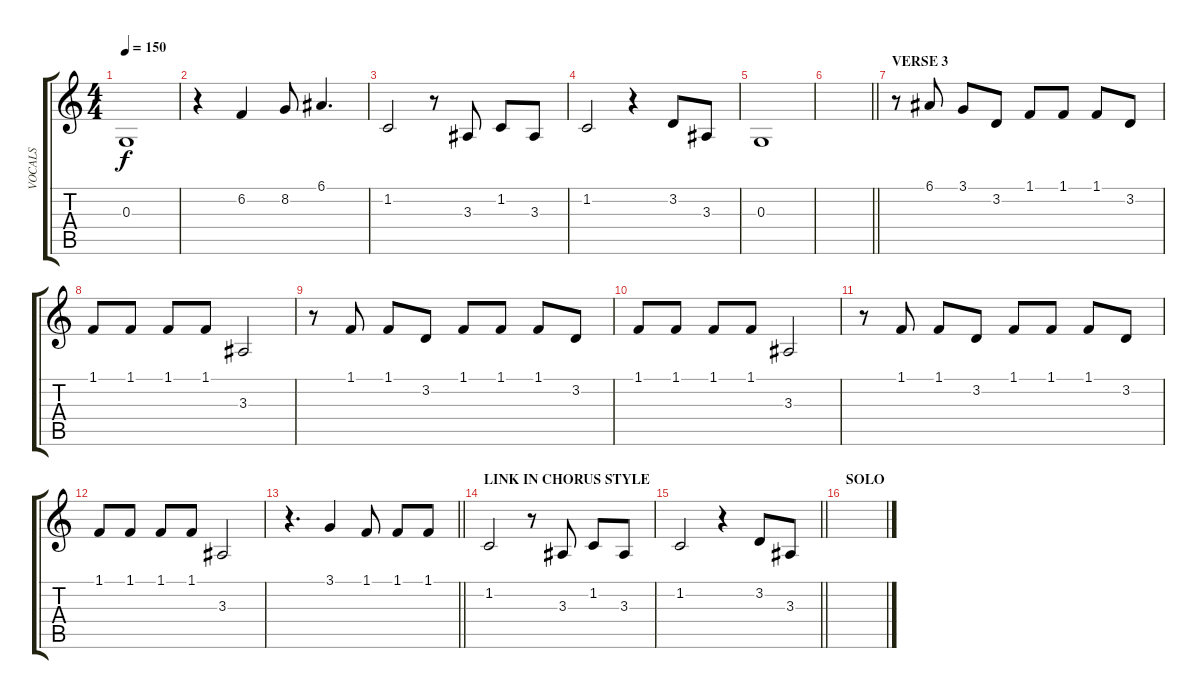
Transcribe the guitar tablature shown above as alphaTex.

\track ("VOCALS" "VOCALS") {solo instrument viola}
\staff {score tabs}
\tuning (E4 B3 G3 D3 A2 E2) {hide}
\ts (4 4)
\tempo 150
\clef g2
\ks c
0.3.1{dy f} |
r.4 6.2.4 8.2.8 6.1.4{d} |
1.2.2 r.8 3.3.8 1.2.8 3.3.8 |
1.2.2 r.4 3.2.8 3.3.8 |
0.3.1 |
\barLineRight lightlight
|
\section ("" "VERSE 3")
r.8 6.1.8 3.1.8 3.2.8 1.1.8 1.1.8 1.1.8 3.2.8 |
1.1.8 1.1.8 1.1.8 1.1.8 3.3.2 |
r.8 1.1.8 1.1.8 3.2.8 1.1.8 1.1.8 1.1.8 3.2.8 |
1.1.8 1.1.8 1.1.8 1.1.8 3.3.2 |
r.8 1.1.8 1.1.8 3.2.8 1.1.8 1.1.8 1.1.8 3.2.8 |
1.1.8 1.1.8 1.1.8 1.1.8 3.3.2 |
\barLineRight lightlight
r.4{d} 3.1.4 1.1.8 1.1.8 1.1.8 |
\section ("" "LINK IN CHORUS STYLE")
1.2.2 r.8 3.3.8 1.2.8 3.3.8 |
\barLineRight lightlight
1.2.2 r.4 3.2.8 3.3.8 |
\section ("" "SOLO")
